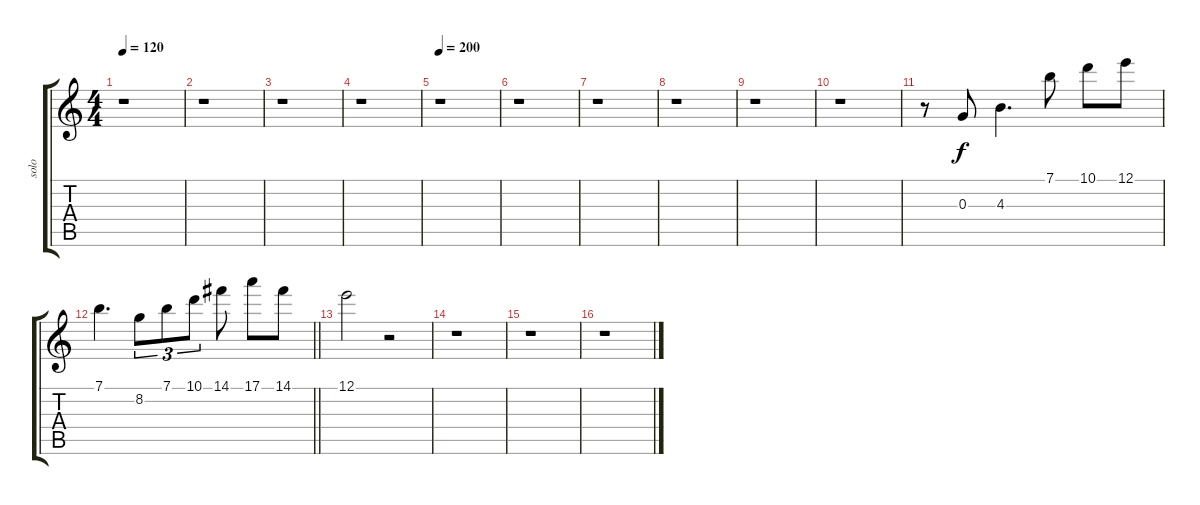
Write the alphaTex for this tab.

\track ("solo" "solo") {instrument acousticguitarsteel}
\staff {score tabs}
\tuning (E4 B3 G3 D3 A2 E2) {hide}
\ts (4 4)
\tempo 120
\clef g2
\ks c
r.1{dy f instrument acousticguitarsteel} |
r.1 |
r.1 |
r.1 |
\tempo 200
r.1 |
r.1 |
r.1 |
r.1 |
r.1 |
r.1 |
r.8 0.3.8 4.3.4{d} 7.1.8 10.1.8 12.1.8 |
\barLineRight lightlight
7.1.4{d} 8.2.8{tu (3 2)} 7.1.8{tu (3 2)} 10.1.8{tu (3 2)} 14.1.8 17.1.8 14.1.8 |
12.1.2 r.2 |
r.1 |
r.1 |
r.1
